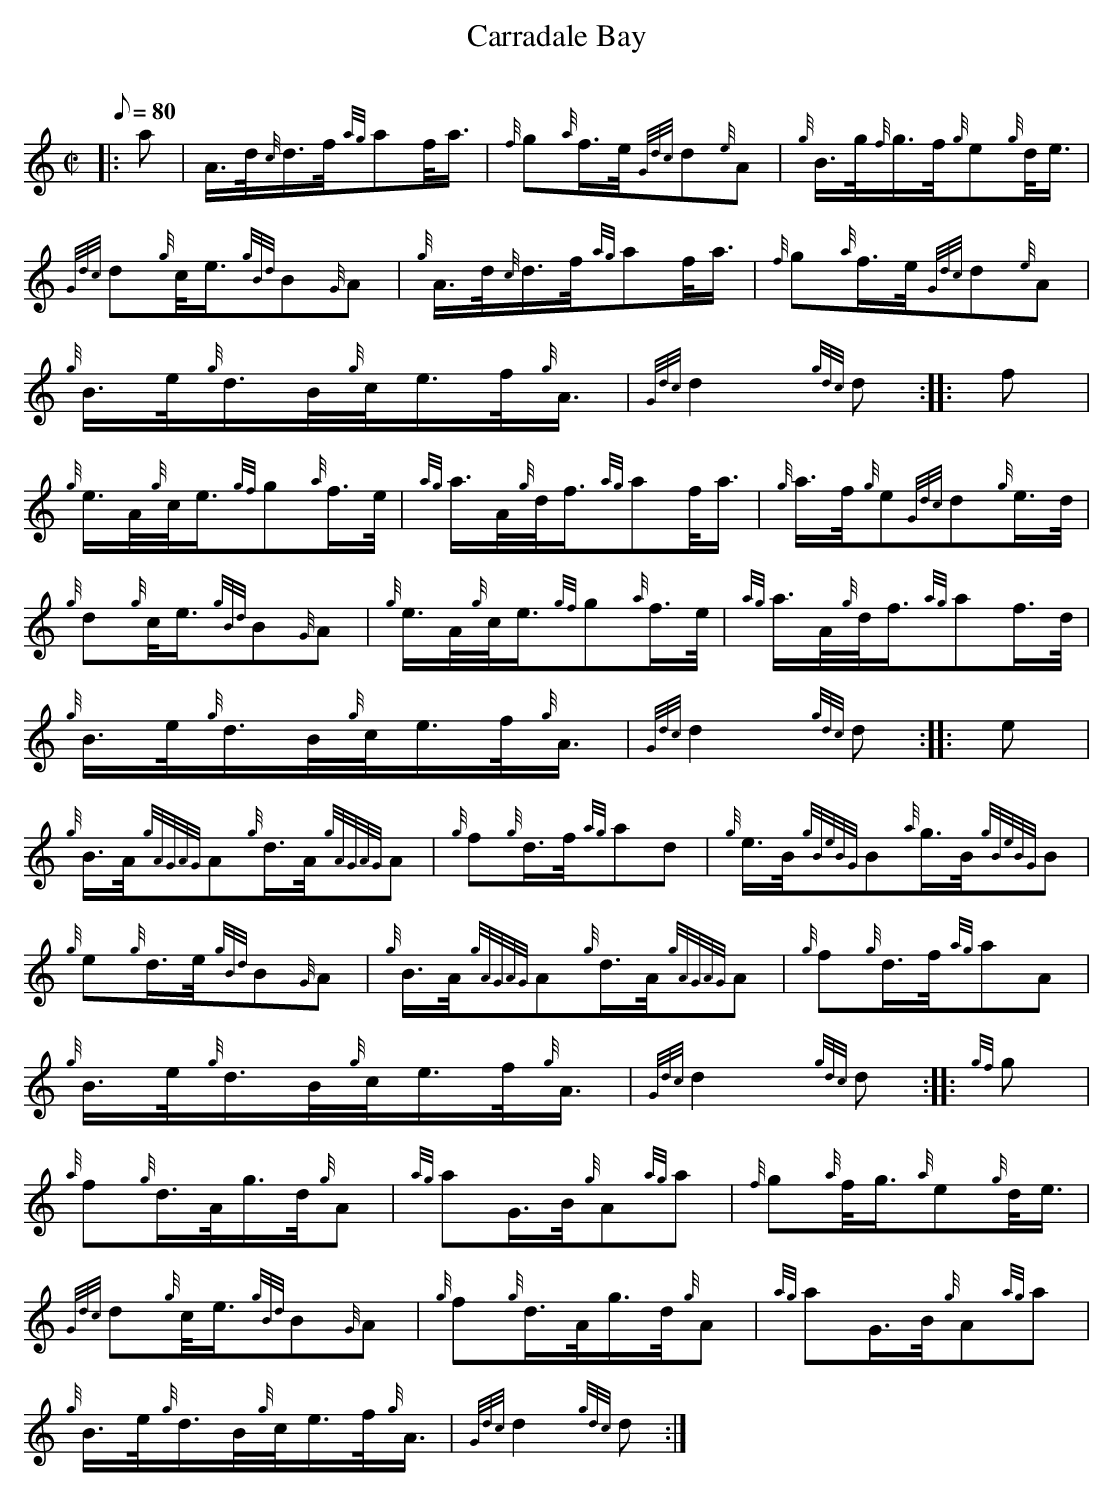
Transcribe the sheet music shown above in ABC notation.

X:1
T:Carradale Bay
M:C|
L:1/8
Q:80
C:
K:HP
|: a|
A3/4d/4{c}d3/4f/4{ag}af/4a3/4|
{f}g{a}f3/4e/4{Gdc}d{e}A|
{g}B3/4g/4{f}g3/4f/4{g}e{g}d/4e3/4|  !
{Gdc}d{g}c/4e3/4{gBd}B{G}A|
{g}A3/4d/4{c}d3/4f/4{ag}af/4a3/4|
{f}g{a}f3/4e/4{Gdc}d{e}A|  !
{g}B3/4e/4{g}d3/4B/4{g}c/4e3/4f/4{g}A3/4|
{Gdc}d2{gdc}d:| |:
f|  !
{g}e3/4A/4{g}c/4e3/4{gf}g{a}f3/4e/4|
{ag}a3/4A/4{g}d/4f3/4{ag}af/4a3/4|
{g}a3/4f/4{g}e{Gdc}d{g}e3/4d/4|  !
{g}d{g}c/4e3/4{gBd}B{G}A|
{g}e3/4A/4{g}c/4e3/4{gf}g{a}f3/4e/4|
{ag}a3/4A/4{g}d/4f3/4{ag}af3/4d/4|  !
{g}B3/4e/4{g}d3/4B/4{g}c/4e3/4f/4{g}A3/4|
{Gdc}d2{gdc}d:| |:
e|  !
{g}B3/4A/4{gAGAG}A{g}d3/4A/4{gAGAG}A|
{g}f{g}d3/4f/4{ag}ad|
{g}e3/4B/4{gBeBG}B{a}g3/4B/4{gBeBG}B|  !
{g}e{g}d3/4e/4{gBd}B{G}A|
{g}B3/4A/4{gAGAG}A{g}d3/4A/4{gAGAG}A|
{g}f{g}d3/4f/4{ag}aA|  !
{g}B3/4e/4{g}d3/4B/4{g}c/4e3/4f/4{g}A3/4|
{Gdc}d2{gdc}d:| |:
{gf}g|  !
{a}f{g}d3/4A/4g3/4d/4{g}A|
{ag}aG3/4B/4{g}A{ag}a|
{f}g{a}f/4g3/4{a}e{g}d/4e3/4|  !
{Gdc}d{g}c/4e3/4{gBd}B{G}A|
{g}f{g}d3/4A/4g3/4d/4{g}A|
{ag}aG3/4B/4{g}A{ag}a|  !
{g}B3/4e/4{g}d3/4B/4{g}c/4e3/4f/4{g}A3/4|
{Gdc}d2{gdc}d:|
